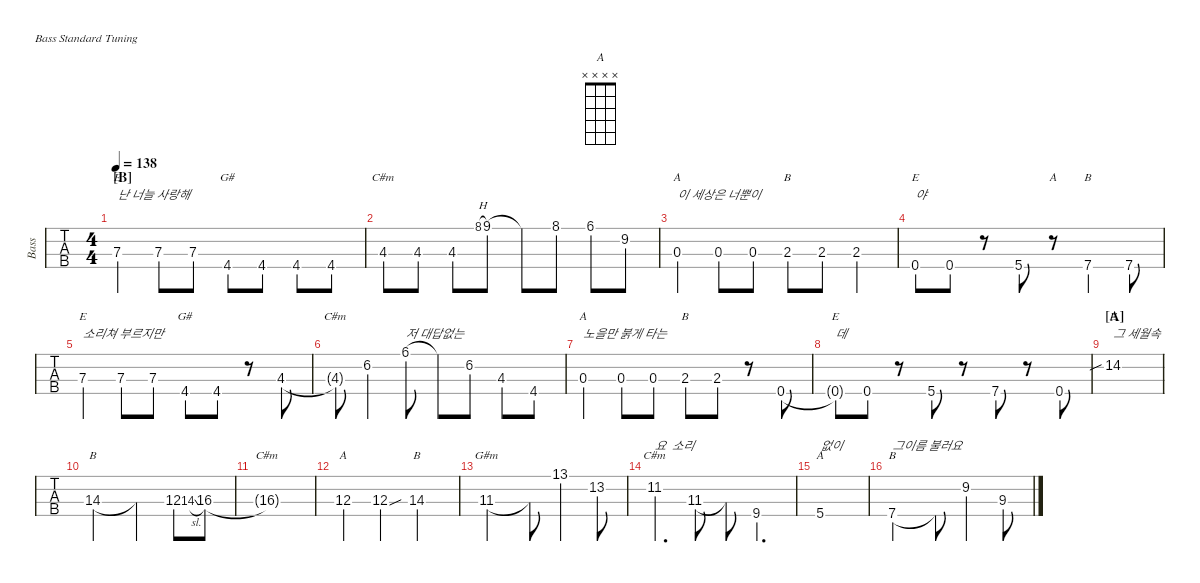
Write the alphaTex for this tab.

\defaultSystemsLayout 4
\hideDynamics
\bracketExtendMode nobrackets
\track ("Bass" "Bass") {defaultSystemsLayout 4 instrument electricbassfinger}
\staff {tabs}
\tuning (G2 D2 A1 E1)
\chord ("E" x x 7 x) {firstfret 7 showdiagram false showfingering false}
\chord ("C#m" x x 4 x) {showdiagram false showfingering false}
\chord ("A" x x x 5) {showdiagram false showfingering false}
\chord ("B" x x x 7) {firstfret 7 showdiagram false showfingering false}
\chord ("G#" x x x 4) {showdiagram false showfingering false}
\chord ("A" x x 0 x) {showdiagram false showfingering false}
\chord ("B" x x 2 x) {showdiagram false showfingering false}
\chord ("E" x x x 0) {showdiagram false showfingering false}
\chord ("E" x 14 x x) {firstfret 14 showdiagram false showfingering false}
\chord ("B" x x 14 x) {firstfret 14 showdiagram false showfingering false}
\chord ("C#m" x x 16 x) {firstfret 16 showdiagram false showfingering false}
\chord ("A" x x 12 x) {firstfret 12 showdiagram false showfingering false}
\chord ("G#m" x x 11 x) {firstfret 11 showdiagram false showfingering false}
\chord ("C#m" x 11 x x) {firstfret 11 showdiagram false showfingering false}
\chord ("A" x x x x)
\ts (4 4)
\section ("B" "")
\tempo 138
\clef f4
\ks c
7.3.4{ch "E" txt "난 너늘 사랑해" dy mf} 7.3.8 7.3.8 4.4{acc #}.8{ch "G#"} 4.4{acc #}.8 4.4{acc #}.8 4.4{acc #}.8 |
4.3{acc #}.8{ch "C#m"} 4.3{acc #}.8 4.3{acc #}.8 8.1{h acc #}.8{gr} 9.1.8 9.1{t}.8 8.1{acc #}.8 6.1{acc #}.8 9.2.8 |
0.3.4{ch "A" txt "이 세상은 너뿐이"} 0.3.8 0.3.8 2.3.8{ch "B"} 2.3.8 2.3.4 |
0.4.8{ch "E" txt "야"} 0.4.8 r.8 5.4.8 r.8{ch "A"} 7.4.4{ch "B"} 7.4.8 |
7.3.4{ch "E" txt "소리쳐 부르지만"} 7.3.8 7.3.8 4.4{acc #}.8{ch "G#"} 4.4{acc #}.8 r.8 4.3{acc #}.8 |
4.3{t acc #}.8{ch "C#m"} 6.2{acc #}.4 6.1{acc #}.8{txt "저 대답없는"} 6.1{t acc #}.8 6.2{acc #}.8 4.3{acc #}.8 4.4{acc #}.8 |
0.3.4{ch "A" txt "노을만 붉게 타는"} 0.3.8 0.3.8 2.3.8{ch "B"} 2.3.8 r.8 0.4.8 |
0.4{t}.8{ch "E" txt "데"} 0.4.8 r.8 5.4.8 r.8 7.4.8 r.8 0.4.8 |
\section ("A" "")
14.2{sib}.1{ch "E" txt "그 세월속"} |
14.3.2{ch "B"} 14.3{t}.4 12.3.8 14.3{sl}.8{gr} 16.3{acc #}.8 |
16.3{t acc #}.1{ch "C#m"} |
12.3.4{ch "A"} 12.3{sou}.4 14.3.2{ch "B"} |
11.3{acc #}.2{ch "G#m"} 11.3{t acc #}.8 13.1{acc #}.4 13.2{acc #}.8 |
11.2{acc #}.4{d ch "C#m" txt "요  소리"} 11.3{acc #}.8 11.3{t acc #}.8 9.4{acc #}.4{d} |
5.4.1{ch "A" txt "없이"} |
7.4.2{ch "B" txt "그이름 불러요"} 7.4{t}.8 9.2.4 9.3{acc #}.8
